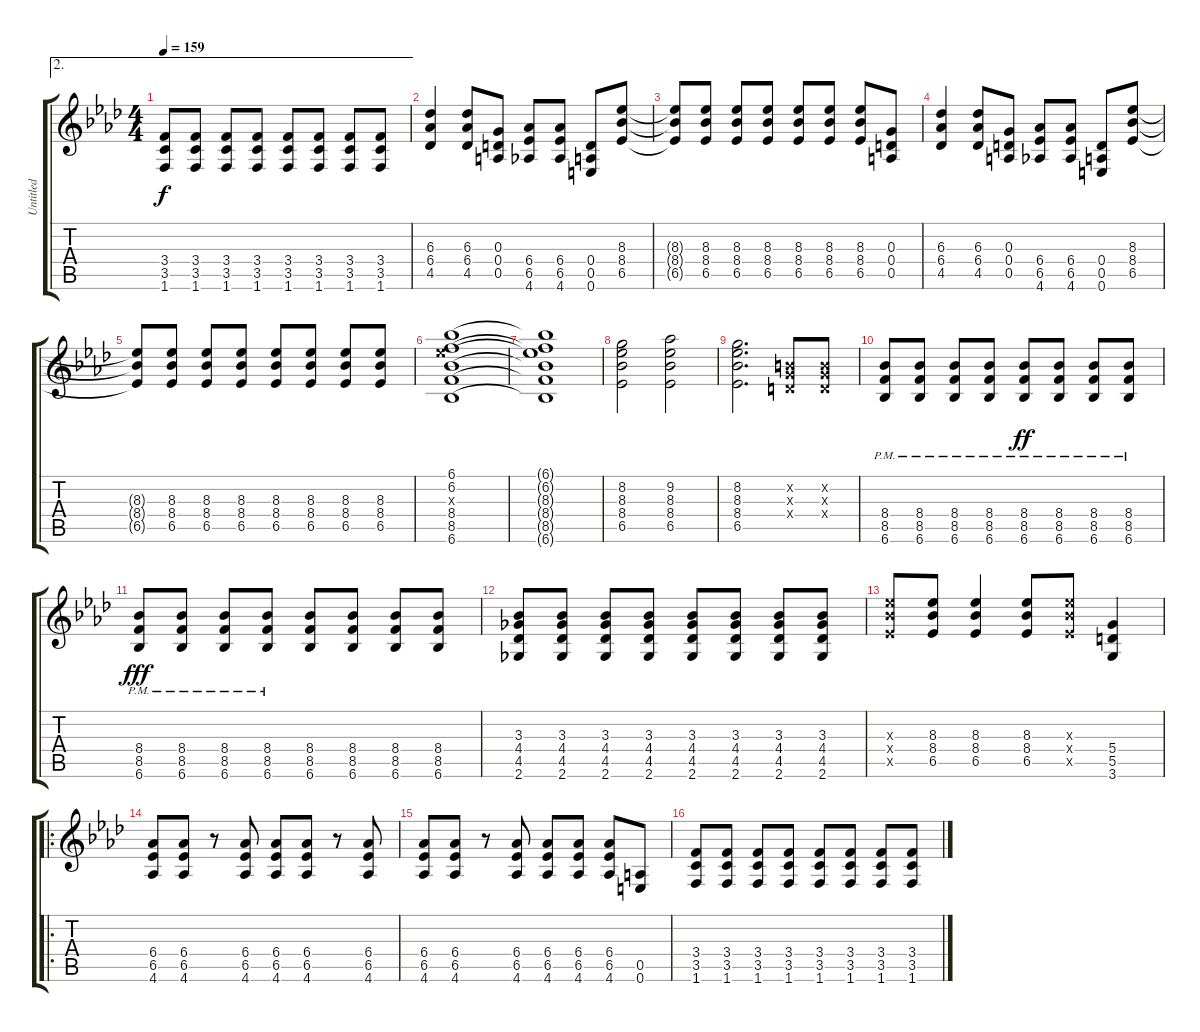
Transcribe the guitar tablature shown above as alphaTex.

\track ("Untitled" "Untitled") {instrument distortionguitar}
\staff {score tabs}
\tuning (E4 B3 G3 D3 A2 E2) {hide}
\ae 2
\ts (4 4)
\tempo 159
\clef g2
\ks ab
(3.4 3.5 1.6).8{dy f} (3.4 3.5 1.6).8 (3.4 3.5 1.6).8 (3.4 3.5 1.6).8 (3.4 3.5 1.6).8 (3.4 3.5 1.6).8 (3.4 3.5 1.6).8 (3.4 3.5 1.6).8 |
(6.3 6.4 4.5).4 (6.3 6.4 4.5).8 (0.3 0.4 0.5).8 (6.4 6.5 4.6).8 (6.4 6.5 4.6).8 (0.4 0.5 0.6).8 (8.3 8.4 6.5).8 |
(8.3{t} 8.4{t} 6.5{t}).8 (8.3 8.4 6.5).8 (8.3 8.4 6.5).8 (8.3 8.4 6.5).8 (8.3 8.4 6.5).8 (8.3 8.4 6.5).8 (8.3 8.4 6.5).8 (0.3 0.4 0.5).8 |
(6.3 6.4 4.5).4 (6.3 6.4 4.5).8 (0.3 0.4 0.5).8 (6.4 6.5 4.6).8 (6.4 6.5 4.6).8 (0.4 0.5 0.6).8 (8.3 8.4 6.5).8 |
(8.3{t} 8.4{t} 6.5{t}).8 (8.3 8.4 6.5).8 (8.3 8.4 6.5).8 (8.3 8.4 6.5).8 (8.3 8.4 6.5).8 (8.3 8.4 6.5).8 (8.3 8.4 6.5).8 (8.3 8.4 6.5).8 |
(6.1 6.2 8.3{x} 8.4 8.5 6.6).1 |
(6.1{t} 6.2{t} 8.3{t} 8.4{t} 8.5{t} 6.6{t}).1 |
(8.2 8.3 8.4 6.5).2 (9.2 8.3 8.4 6.5).2 |
(8.2 8.3 8.4 6.5).2{d} (0.2{x} 0.3{x} 0.4{x}).8 (0.2{x} 0.3{x} 0.4{x}).8 |
(8.4{pm} 8.5{pm} 6.6{pm}).8 (8.4{pm} 8.5{pm} 6.6{pm}).8 (8.4{pm} 8.5{pm} 6.6{pm}).8 (8.4{pm} 8.5{pm} 6.6{pm}).8 (8.4{pm} 8.5{pm} 6.6{pm}).8{dy ff} (8.4{pm} 8.5{pm} 6.6{pm}).8 (8.4{pm} 8.5{pm} 6.6{pm}).8 (8.4{pm} 8.5{pm} 6.6{pm}).8 |
(8.4{pm} 8.5{pm} 6.6{pm}).8{dy fff} (8.4{pm} 8.5{pm} 6.6{pm}).8 (8.4{pm} 8.5{pm} 6.6{pm}).8 (8.4{pm} 8.5{pm} 6.6{pm}).8 (8.4 8.5 6.6).8 (8.4 8.5 6.6).8 (8.4 8.5 6.6).8 (8.4 8.5 6.6).8 |
(3.3 4.4 4.5 2.6).8 (3.3 4.4 4.5 2.6).8 (3.3 4.4 4.5 2.6).8 (3.3 4.4 4.5 2.6).8 (3.3 4.4 4.5 2.6).8 (3.3 4.4 4.5 2.6).8 (3.3 4.4 4.5 2.6).8 (3.3 4.4 4.5 2.6).8 |
(8.3{x} 8.4{x} 6.5{x}).8 (8.3 8.4 6.5).8 (8.3 8.4 6.5).4 (8.3 8.4 6.5).8 (8.3{x} 8.4{x} 6.5{x}).8 (5.4 5.5 3.6).4 |
\ro
(6.4 6.5 4.6).8 (6.4 6.5 4.6).8 r.8 (6.4 6.5 4.6).8 (6.4 6.5 4.6).8 (6.4 6.5 4.6).8 r.8 (6.4 6.5 4.6).8 |
(6.4 6.5 4.6).8 (6.4 6.5 4.6).8 r.8 (6.4 6.5 4.6).8 (6.4 6.5 4.6).8 (6.4 6.5 4.6).8 (6.4 6.5 4.6).8 (0.5 0.6).8 |
(3.4 3.5 1.6).8 (3.4 3.5 1.6).8 (3.4 3.5 1.6).8 (3.4 3.5 1.6).8 (3.4 3.5 1.6).8 (3.4 3.5 1.6).8 (3.4 3.5 1.6).8 (3.4 3.5 1.6).8
